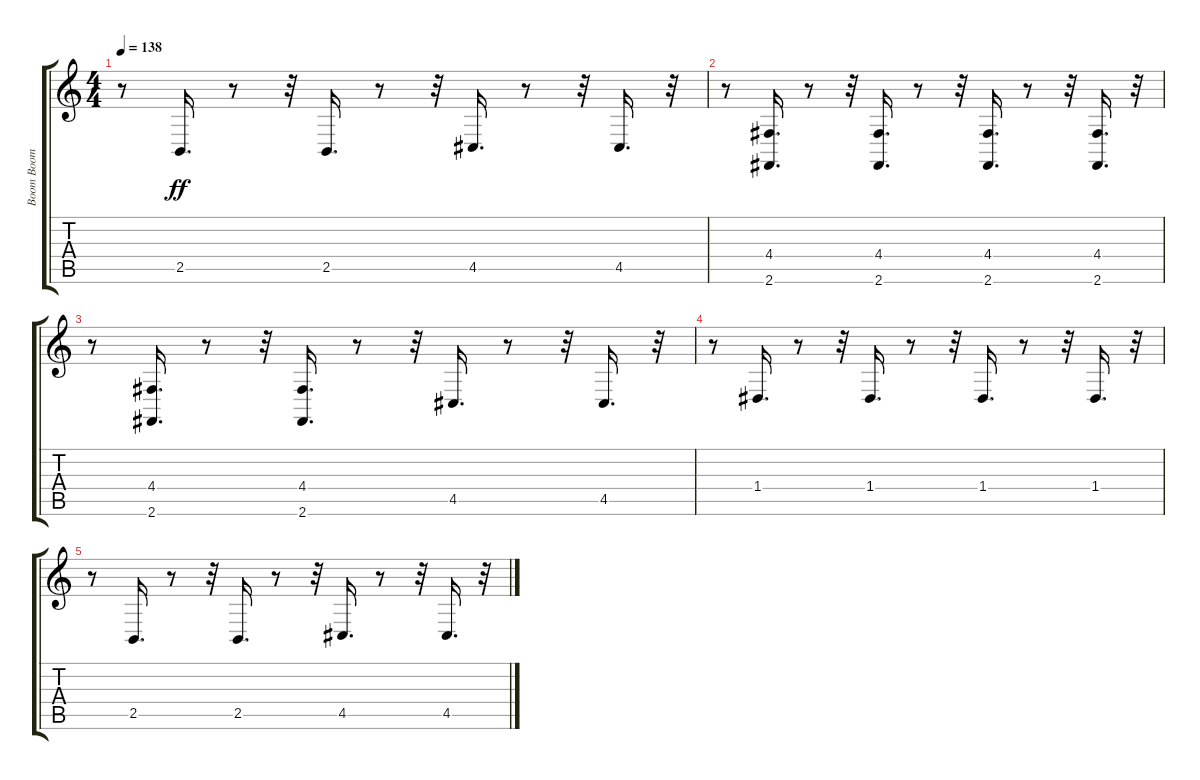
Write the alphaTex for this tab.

\track ("Boom Boom Boom Boom" "Boom Boom ") {instrument drawbarorgan}
\staff {score tabs}
\tuning (E4 B3 G3 D3 A2 E2) {hide}
\ts (4 4)
\tempo 138
\clef g2
\ks c
r.8{dy ff} 2.5.16{d} r.8 r.32 2.5.16{d} r.8 r.32 4.5.16{d} r.8 r.32 4.5.16{d} r.32 |
r.8 (4.4 2.6).16{d} r.8 r.32 (4.4 2.6).16{d} r.8 r.32 (4.4 2.6).16{d} r.8 r.32 (4.4 2.6).16{d} r.32 |
r.8 (4.4 2.6).16{d} r.8 r.32 (4.4 2.6).16{d} r.8 r.32 4.5.16{d} r.8 r.32 4.5.16{d} r.32 |
r.8 1.4.16{d} r.8 r.32 1.4.16{d} r.8 r.32 1.4.16{d} r.8 r.32 1.4.16{d} r.32 |
r.8 2.5.16{d} r.8 r.32 2.5.16{d} r.8 r.32 4.5.16{d} r.8 r.32 4.5.16{d} r.32
